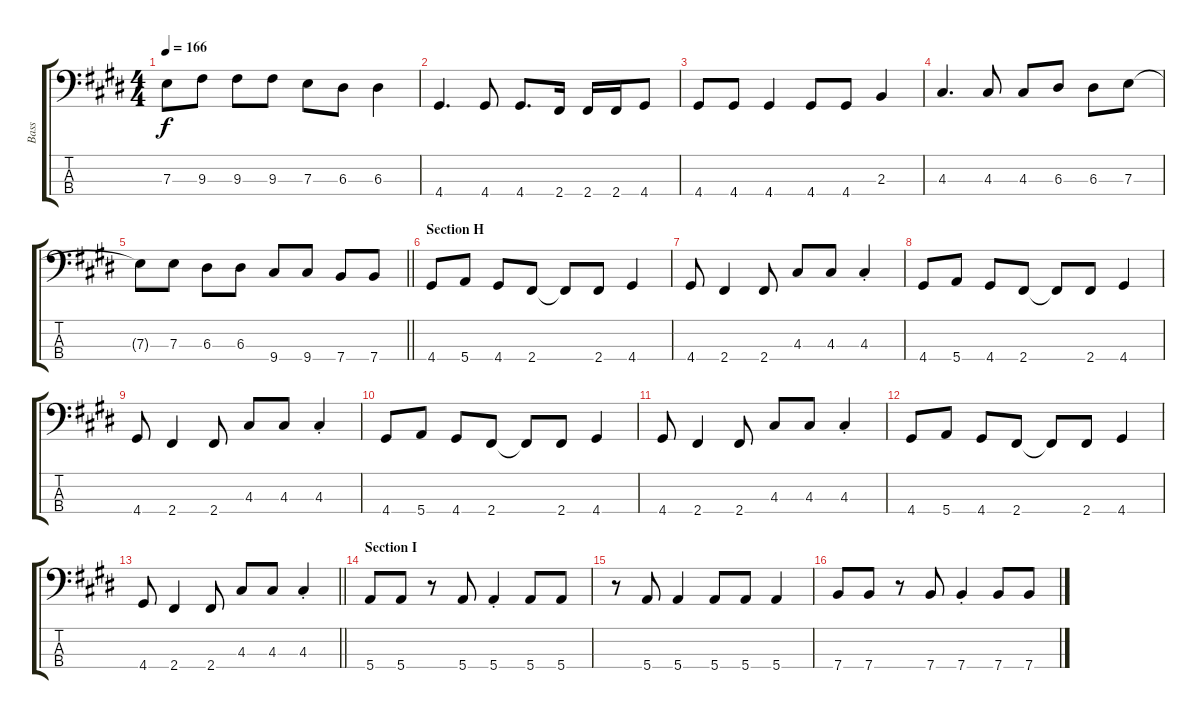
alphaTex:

\track ("Bass" "Bass") {instrument electricbassfinger}
\staff {score tabs}
\tuning (G2 D2 A1 E1) {hide}
\ts (4 4)
\tempo 166
\clef f4
\ks e
7.3.8{dy f} 9.3.8 9.3.8 9.3.8 7.3.8 6.3.8 6.3.4 |
4.4.4{d} 4.4.8 4.4.8{d} 2.4.16 2.4.16 2.4.16 4.4.8 |
4.4.8 4.4.8 4.4.4 4.4.8 4.4.8 2.3.4 |
4.3.4{d} 4.3.8 4.3.8 6.3.8 6.3.8 7.3.8 |
\barLineRight lightlight
7.3{t}.8 7.3.8 6.3.8 6.3.8 9.4.8 9.4.8 7.4.8 7.4.8 |
\section ("" "Section H")
4.4.8 5.4.8 4.4.8 2.4.8 2.4{t}.8 2.4.8 4.4.4 |
4.4.8 2.4.4 2.4.8 4.3.8 4.3.8 4.3{st}.4 |
4.4.8 5.4.8 4.4.8 2.4.8 2.4{t}.8 2.4.8 4.4.4 |
4.4.8 2.4.4 2.4.8 4.3.8 4.3.8 4.3{st}.4 |
4.4.8 5.4.8 4.4.8 2.4.8 2.4{t}.8 2.4.8 4.4.4 |
4.4.8 2.4.4 2.4.8 4.3.8 4.3.8 4.3{st}.4 |
4.4.8 5.4.8 4.4.8 2.4.8 2.4{t}.8 2.4.8 4.4.4 |
\barLineRight lightlight
4.4.8 2.4.4 2.4.8 4.3.8 4.3.8 4.3{st}.4 |
\section ("" "Section I")
5.4.8 5.4.8 r.8 5.4.8 5.4{st}.4 5.4.8 5.4.8 |
r.8 5.4.8 5.4.4 5.4.8 5.4.8 5.4.4 |
7.4.8 7.4.8 r.8 7.4.8 7.4{st}.4 7.4.8 7.4.8
